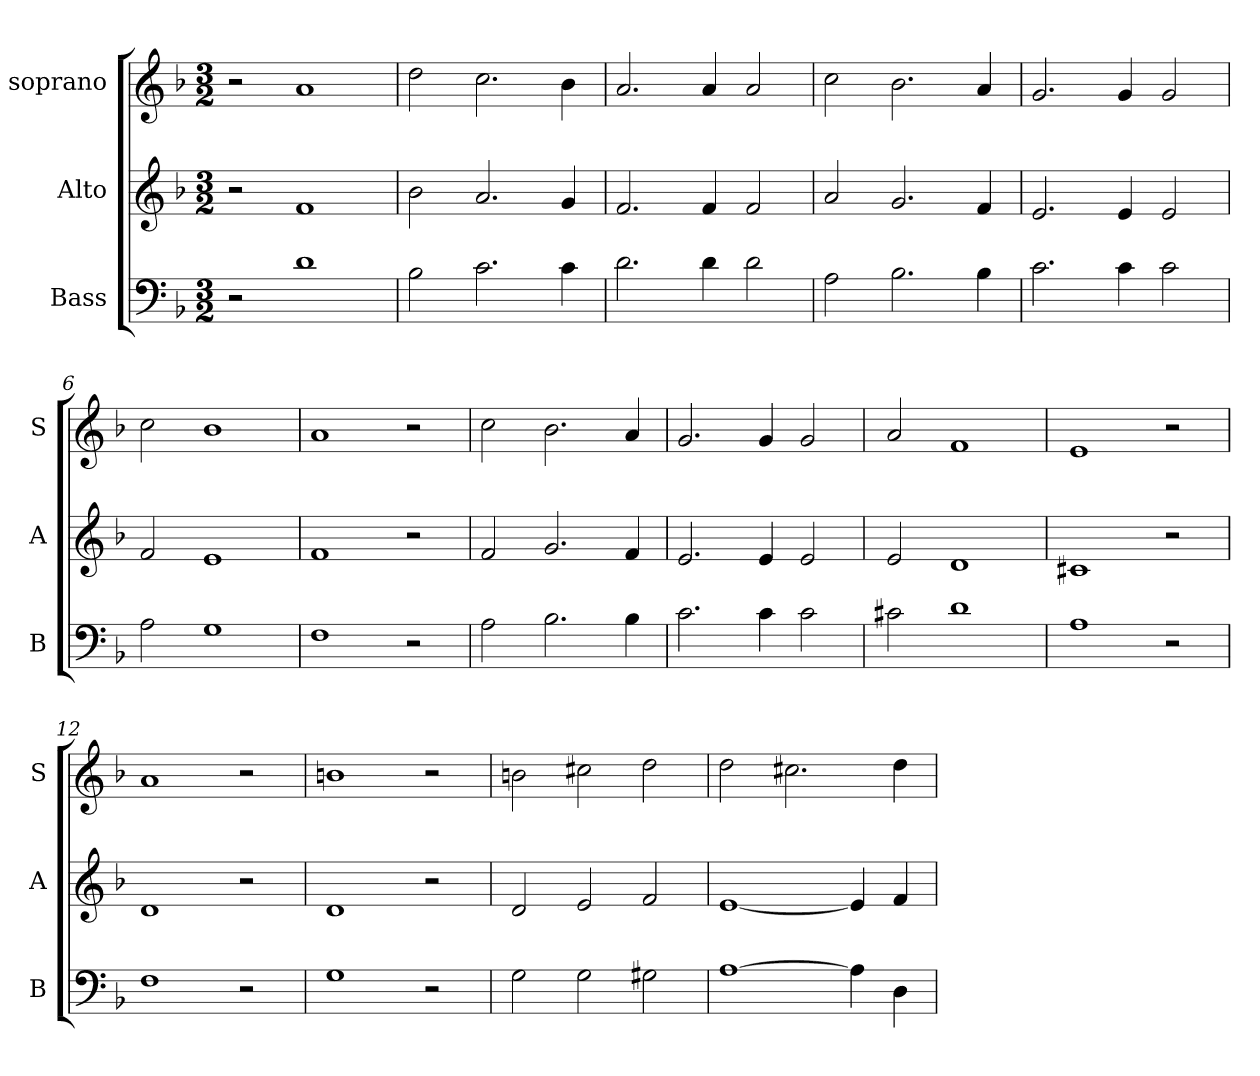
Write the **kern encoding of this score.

**kern	**kern	**kern
*part3	*part2	*part1
*staff3	*staff2	*staff1
*I"Bass	*I"Alto	*I"soprano
*I'B	*I'A	*I'S
*clefF4	*clefG2	*clefG2
*k[b-]	*k[b-]	*k[b-]
*M3/2	*M3/2	*M3/2
=1	=1	=1
2r	2r	2r
1d	1f	1a
=2	=2	=2
2B-\	2b-\	2dd\
2.c\	2.a/	2.cc\
4c\	4g/	4b-\
=3	=3	=3
2.d\	2.f/	2.a/
4d\	4f/	4a/
2d\	2f/	2a/
=4	=4	=4
2A\	2a/	2cc\
2.B-\	2.g/	2.b-\
4B-\	4f/	4a/
=5	=5	=5
2.c\	2.e/	2.g/
4c\	4e/	4g/
2c\	2e/	2g/
=6	=6	=6
2A\	2f/	2cc\
1G	1e	1b-
=7	=7	=7
1F	1f	1a
2r	2r	2r
=8	=8	=8
2A\	2f/	2cc\
2.B-\	2.g/	2.b-\
4B-\	4f/	4a/
=9	=9	=9
2.c\	2.e/	2.g/
4c\	4e/	4g/
2c\	2e/	2g/
=10	=10	=10
2c#X\	2e/	2a/
1d	1d	1f
=11	=11	=11
1A	1c#X	1e
2r	2r	2r
=12	=12	=12
1F	1d	1a
2r	2r	2r
=13	=13	=13
1G	1d	1bn
2r	2r	2r
=14	=14	=14
2G\	2d/	2bn\
2G\	2e/	2cc#X\
2G#X\	2f/	2dd\
=15	=15	=15
[1A	[1e	2dd\
.	.	2.cc#X\
4A\]	4e/]	.
4D\	4f/	4dd\
=	=	=
*-	*-	*-
